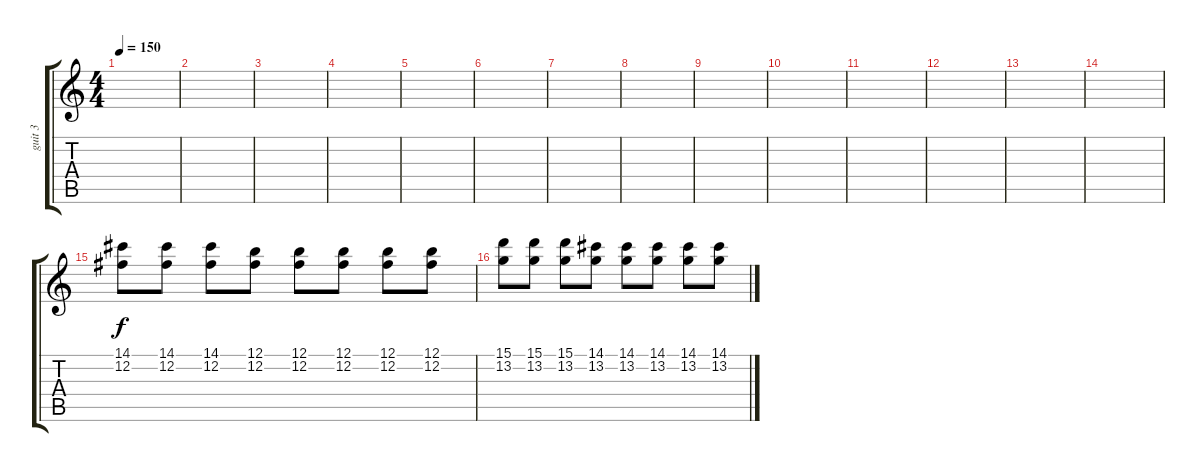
\track ("guit 3" "guit 3") {instrument distortionguitar}
\staff {score tabs}
\tuning (B3 Gb3 D3 A2 E2 B1) {hide}
\ts (4 4)
\tempo 150
\clef g2
\ks c
|
|
|
|
|
|
|
|
|
|
|
|
|
|
(14.1 12.2).8 (14.1 12.2).8 (14.1 12.2).8 (12.1 12.2).8 (12.1 12.2).8 (12.1 12.2).8 (12.1 12.2).8 (12.1 12.2).8 |
(15.1 13.2).8 (15.1 13.2).8 (15.1 13.2).8 (14.1 13.2).8 (14.1 13.2).8 (14.1 13.2).8 (14.1 13.2).8 (14.1 13.2).8
